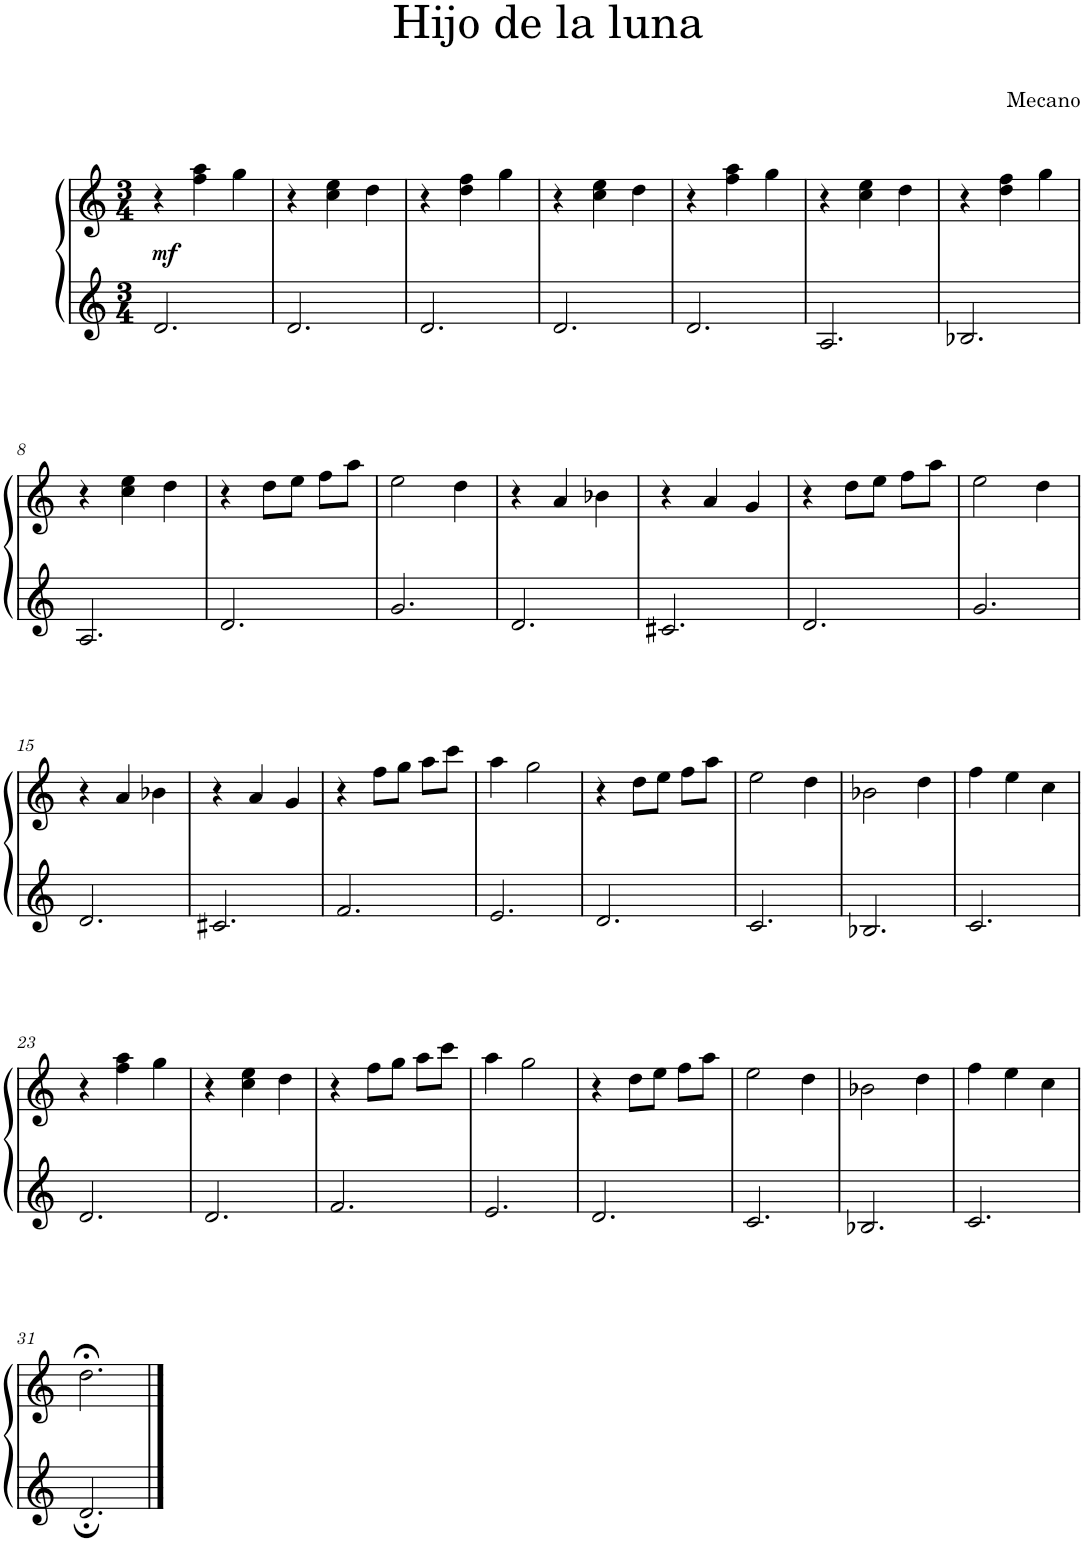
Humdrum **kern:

**kern	**kern	**dynam
*part1	*part1	*part1
*staff2	*staff1	*staff1/2
*I"Piano	*	*
*I'Pno.	*	*
*clefG2	*clefG2	*
*k[]	*k[]	*
*M3/4	*M3/4	*
=1	=1	=1
!	!	!LO:DY:a=2
2.d/	4r	mf
.	4ff\ 4aa\	.
.	4gg\	.
=2	=2	=2
2.d/	4r	.
.	4cc\ 4ee\	.
.	4dd\	.
=3	=3	=3
2.d/	4r	.
.	4dd\ 4ff\	.
.	4gg\	.
=4	=4	=4
2.d/	4r	.
.	4cc\ 4ee\	.
.	4dd\	.
=5	=5	=5
2.d/	4r	.
.	4ff\ 4aa\	.
.	4gg\	.
=6	=6	=6
2.A/	4r	.
.	4cc\ 4ee\	.
.	4dd\	.
=7	=7	=7
2.B-X/	4r	.
.	4dd\ 4ff\	.
.	4gg\	.
!!LO:LB:g=z
=8	=8	=8
2.A/	4r	.
.	4cc\ 4ee\	.
.	4dd\	.
=9	=9	=9
2.d/	4r	.
.	8dd\L	.
.	8ee\J	.
.	8ff\L	.
.	8aa\J	.
=10	=10	=10
2.g/	2ee\	.
.	4dd\	.
=11	=11	=11
2.d/	4r	.
.	4a/	.
.	4b-X\	.
=12	=12	=12
2.c#X/	4r	.
.	4a/	.
.	4g/	.
=13	=13	=13
2.d/	4r	.
.	8dd\L	.
.	8ee\J	.
.	8ff\L	.
.	8aa\J	.
=14	=14	=14
2.g/	2ee\	.
.	4dd\	.
!!LO:LB:g=z
=15	=15	=15
2.d/	4r	.
.	4a/	.
.	4b-X\	.
=16	=16	=16
2.c#X/	4r	.
.	4a/	.
.	4g/	.
=17	=17	=17
2.f/	4r	.
.	8ff\L	.
.	8gg\J	.
.	8aa\L	.
.	8ccc\J	.
=18	=18	=18
2.e/	4aa\	.
.	2gg\	.
=19	=19	=19
2.d/	4r	.
.	8dd\L	.
.	8ee\J	.
.	8ff\L	.
.	8aa\J	.
=20	=20	=20
2.c/	2ee\	.
.	4dd\	.
=21	=21	=21
2.B-X/	2b-X\	.
.	4dd\	.
=22	=22	=22
2.c/	4ff\	.
.	4ee\	.
.	4cc\	.
!!LO:LB:g=z
=23	=23	=23
2.d/	4r	.
.	4ff\ 4aa\	.
.	4gg\	.
=24	=24	=24
2.d/	4r	.
.	4cc\ 4ee\	.
.	4dd\	.
=25	=25	=25
2.f/	4r	.
.	8ff\L	.
.	8gg\J	.
.	8aa\L	.
.	8ccc\J	.
=26	=26	=26
2.e/	4aa\	.
.	2gg\	.
=27	=27	=27
2.d/	4r	.
.	8dd\L	.
.	8ee\J	.
.	8ff\L	.
.	8aa\J	.
=28	=28	=28
2.c/	2ee\	.
.	4dd\	.
=29	=29	=29
2.B-X/	2b-X\	.
.	4dd\	.
=30	=30	=30
2.c/	4ff\	.
.	4ee\	.
.	4cc\	.
!!LO:LB:g=z
=31	=31	=31
2.d;/	2.dd;<\	.
==	==	==
*-	*-	*-
